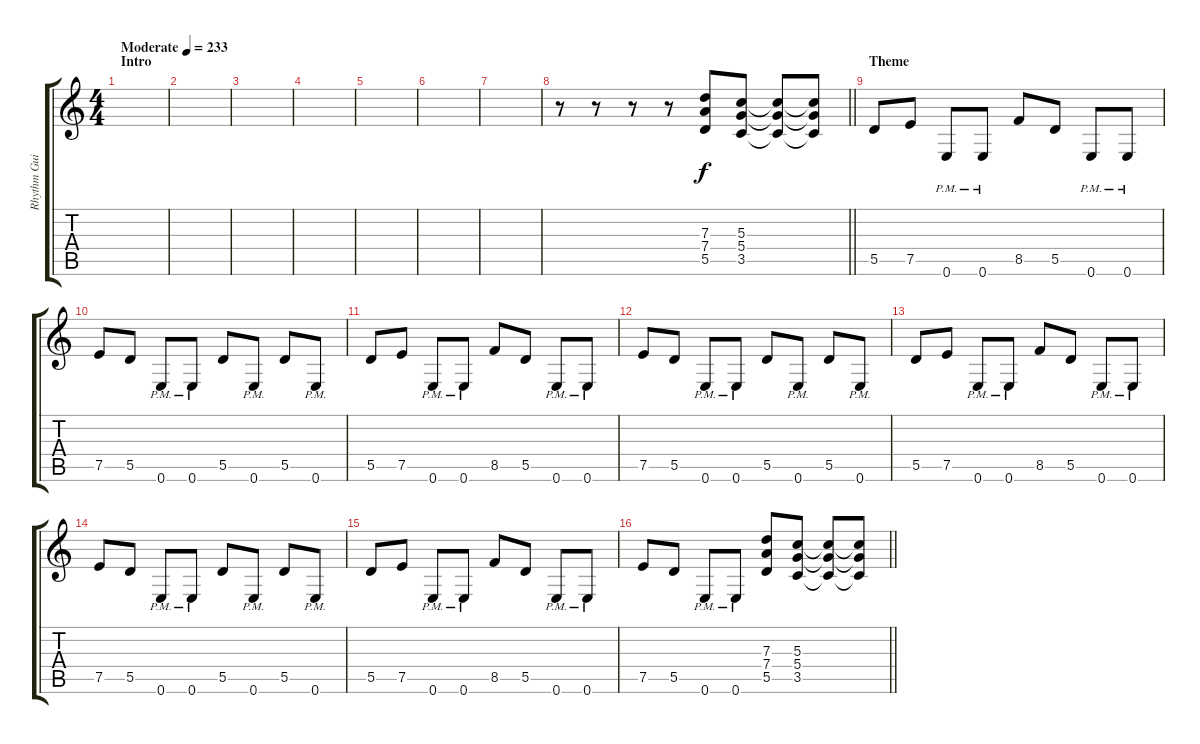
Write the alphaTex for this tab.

\track ("Rhythm Guitar" "Rhythm Gui") {instrument overdrivenguitar}
\staff {score tabs}
\tuning (E4 B3 G3 D3 A2 E2) {hide}
\ts (4 4)
\section ("" "Intro")
\tempo (233 "Moderate")
\clef g2
\ks c
|
|
|
|
|
|
|
\barLineRight lightlight
r.8 r.8 r.8 r.8 (7.3 7.4 5.5).8 (5.3 5.4 3.5).8 (5.3{t} 5.4{t} 3.5{t}).8 (5.3{t} 5.4{t} 3.5{t}).8 |
\section ("" "Theme")
5.5.8 7.5.8 0.6{pm}.8 0.6{pm}.8 8.5.8 5.5.8 0.6{pm}.8 0.6{pm}.8 |
7.5.8 5.5.8 0.6{pm}.8 0.6{pm}.8 5.5.8 0.6{pm}.8 5.5.8 0.6{pm}.8 |
5.5.8 7.5.8 0.6{pm}.8 0.6{pm}.8 8.5.8 5.5.8 0.6{pm}.8 0.6{pm}.8 |
7.5.8 5.5.8 0.6{pm}.8 0.6{pm}.8 5.5.8 0.6{pm}.8 5.5.8 0.6{pm}.8 |
5.5.8 7.5.8 0.6{pm}.8 0.6{pm}.8 8.5.8 5.5.8 0.6{pm}.8 0.6{pm}.8 |
7.5.8 5.5.8 0.6{pm}.8 0.6{pm}.8 5.5.8 0.6{pm}.8 5.5.8 0.6{pm}.8 |
5.5.8 7.5.8 0.6{pm}.8 0.6{pm}.8 8.5.8 5.5.8 0.6{pm}.8 0.6{pm}.8 |
\barLineRight lightlight
7.5.8 5.5.8 0.6{pm}.8 0.6{pm}.8 (7.3 7.4 5.5).8 (5.3 5.4 3.5).8 (5.3{t} 5.4{t} 3.5{t}).8 (5.3{t} 5.4{t} 3.5{t}).8
